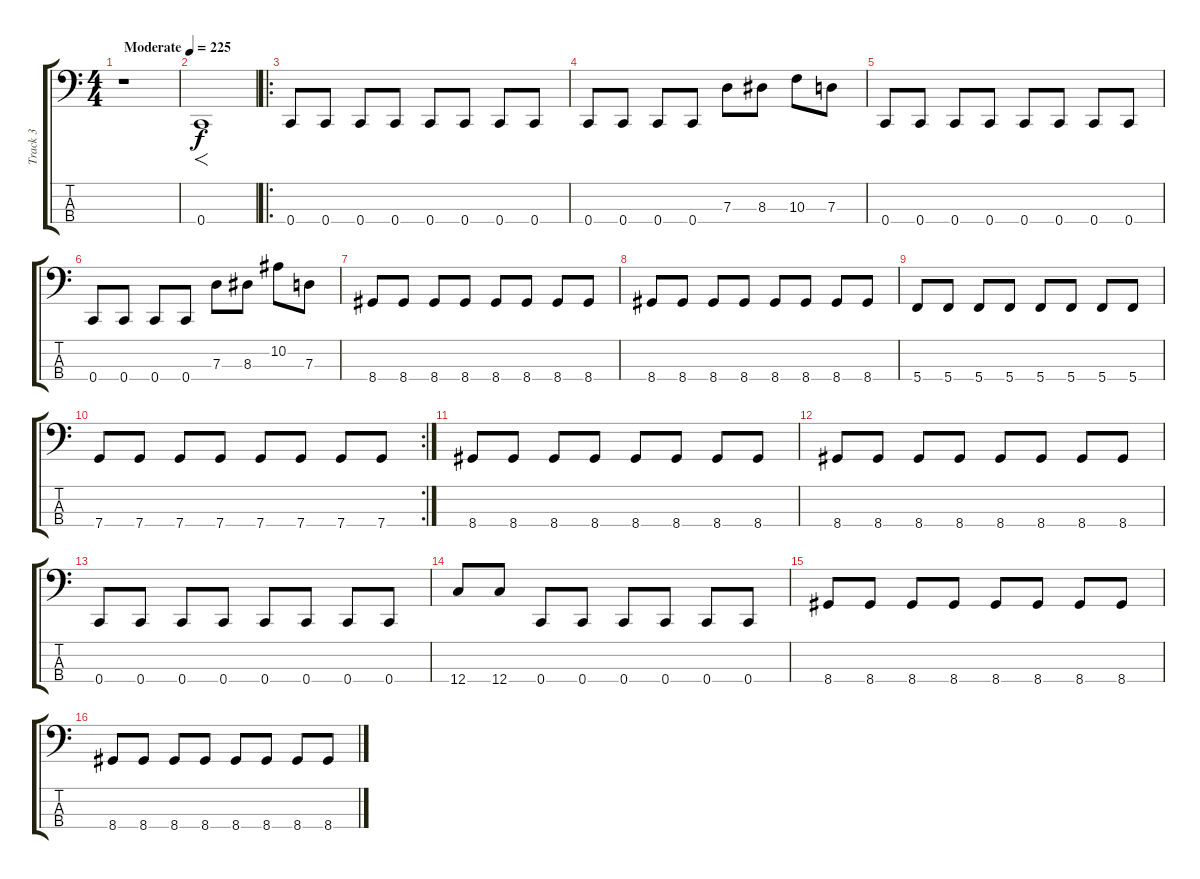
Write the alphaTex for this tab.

\track ("Track 3" "Track 3") {instrument electricbassfinger}
\staff {score tabs}
\tuning (F2 C2 G1 C1) {hide}
\ts (4 4)
\tempo (225 "Moderate")
\clef f4
\ks c
r.1{dy f instrument electricbassfinger} |
0.4.1{f} |
\ro
0.4.8 0.4.8 0.4.8 0.4.8 0.4.8 0.4.8 0.4.8 0.4.8 |
0.4.8 0.4.8 0.4.8 0.4.8 7.3.8 8.3.8 10.3.8 7.3.8 |
0.4.8 0.4.8 0.4.8 0.4.8 0.4.8 0.4.8 0.4.8 0.4.8 |
0.4.8 0.4.8 0.4.8 0.4.8 7.3.8 8.3.8 10.2.8 7.3.8 |
8.4.8 8.4.8 8.4.8 8.4.8 8.4.8 8.4.8 8.4.8 8.4.8 |
8.4.8 8.4.8 8.4.8 8.4.8 8.4.8 8.4.8 8.4.8 8.4.8 |
5.4.8 5.4.8 5.4.8 5.4.8 5.4.8 5.4.8 5.4.8 5.4.8 |
\rc 2
7.4.8 7.4.8 7.4.8 7.4.8 7.4.8 7.4.8 7.4.8 7.4.8 |
8.4.8 8.4.8 8.4.8 8.4.8 8.4.8 8.4.8 8.4.8 8.4.8 |
8.4.8 8.4.8 8.4.8 8.4.8 8.4.8 8.4.8 8.4.8 8.4.8 |
0.4.8 0.4.8 0.4.8 0.4.8 0.4.8 0.4.8 0.4.8 0.4.8 |
12.4.8 12.4.8 0.4.8 0.4.8 0.4.8 0.4.8 0.4.8 0.4.8 |
8.4.8 8.4.8 8.4.8 8.4.8 8.4.8 8.4.8 8.4.8 8.4.8 |
8.4.8 8.4.8 8.4.8 8.4.8 8.4.8 8.4.8 8.4.8 8.4.8
